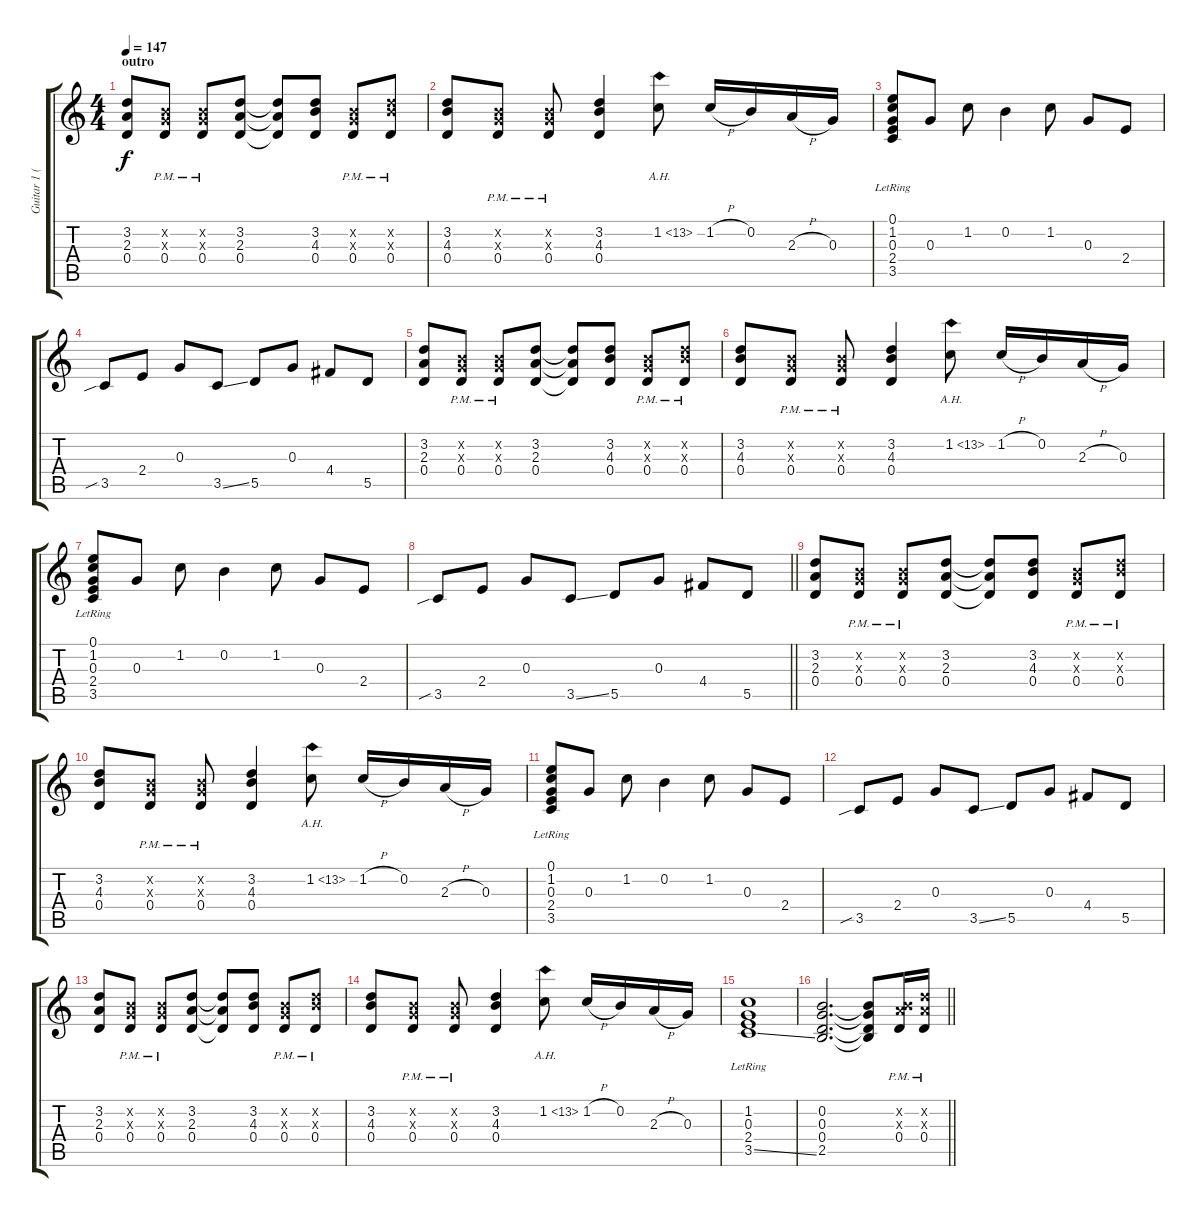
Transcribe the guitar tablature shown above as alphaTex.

\track ("Guitar 1 (rhythm)" "Guitar 1 (") {instrument distortionguitar}
\staff {score tabs}
\tuning (E4 B3 G3 D3 A2 E2) {hide}
\ts (4 4)
\section ("" "outro")
\tempo 147
\clef g2
\ks c
(3.2 2.3 0.4).8{dy f} (0.2{x} 0.3{x} 0.4{pm}).8 (0.2{x} 0.3{x} 0.4{pm}).8 (3.2 2.3 0.4).8 (3.2{t} 2.3{t} 0.4{t}).8 (3.2 4.3 0.4).8 (0.2{x} 0.3{x} 0.4{pm}).8 (3.2{x} 4.3{x} 0.4{pm}).8 |
(3.2 4.3 0.4).8 (0.2{x} 0.3{x} 0.4{pm}).8 (0.2{x} 0.3{x} 0.4{pm}).8 (3.2 4.3 0.4).4 1.2{ah 12}.8 1.2{h}.16 0.2.16 2.3{h}.16 0.3.16 |
(0.1 1.2 0.3 2.4 3.5{lr}).8 0.3.8 1.2.8 0.2.4 1.2.8 0.3.8 2.4.8 |
3.5{sib}.8 2.4.8 0.3.8 3.5{ss}.8 5.5.8 0.3.8 4.4.8 5.5.8 |
(3.2 2.3 0.4).8 (0.2{x} 0.3{x} 0.4{pm}).8 (0.2{x} 0.3{x} 0.4{pm}).8 (3.2 2.3 0.4).8 (3.2{t} 2.3{t} 0.4{t}).8 (3.2 4.3 0.4).8 (0.2{x} 0.3{x} 0.4{pm}).8 (3.2{x} 4.3{x} 0.4{pm}).8 |
(3.2 4.3 0.4).8 (0.2{x} 0.3{x} 0.4{pm}).8 (0.2{x} 0.3{x} 0.4{pm}).8 (3.2 4.3 0.4).4 1.2{ah 12}.8 1.2{h}.16 0.2.16 2.3{h}.16 0.3.16 |
(0.1 1.2 0.3 2.4 3.5{lr}).8 0.3.8 1.2.8 0.2.4 1.2.8 0.3.8 2.4.8 |
\barLineRight lightlight
3.5{sib}.8 2.4.8 0.3.8 3.5{ss}.8 5.5.8 0.3.8 4.4.8 5.5.8 |
(3.2 2.3 0.4).8 (0.2{x} 0.3{x} 0.4{pm}).8 (0.2{x} 0.3{x} 0.4{pm}).8 (3.2 2.3 0.4).8 (3.2{t} 2.3{t} 0.4{t}).8 (3.2 4.3 0.4).8 (0.2{x} 0.3{x} 0.4{pm}).8 (3.2{x} 4.3{x} 0.4{pm}).8 |
(3.2 4.3 0.4).8 (0.2{x} 0.3{x} 0.4{pm}).8 (0.2{x} 0.3{x} 0.4{pm}).8 (3.2 4.3 0.4).4 1.2{ah 12}.8 1.2{h}.16 0.2.16 2.3{h}.16 0.3.16 |
(0.1 1.2 0.3 2.4 3.5{lr}).8 0.3.8 1.2.8 0.2.4 1.2.8 0.3.8 2.4.8 |
3.5{sib}.8 2.4.8 0.3.8 3.5{ss}.8 5.5.8 0.3.8 4.4.8 5.5.8 |
(3.2 2.3 0.4).8 (0.2{x} 0.3{x} 0.4{pm}).8 (0.2{x} 0.3{x} 0.4{pm}).8 (3.2 2.3 0.4).8 (3.2{t} 2.3{t} 0.4{t}).8 (3.2 4.3 0.4).8 (0.2{x} 0.3{x} 0.4{pm}).8 (3.2{x} 4.3{x} 0.4{pm}).8 |
(3.2 4.3 0.4).8 (0.2{x} 0.3{x} 0.4{pm}).8 (0.2{x} 0.3{x} 0.4{pm}).8 (3.2 4.3 0.4).4 1.2{ah 12}.8 1.2{h}.16 0.2.16 2.3{h}.16 0.3.16 |
(1.2 0.3 2.4 3.5{ss lr}).1 |
\barLineRight lightlight
(0.2 0.3 0.4 2.5).2{d} (0.2{t} 0.3{t} 0.4{t} 2.5{t}).8 (0.2{x} 2.3{x} 0.4{pm}).16 (3.2{x} 2.3{x} 0.4{pm}).16
